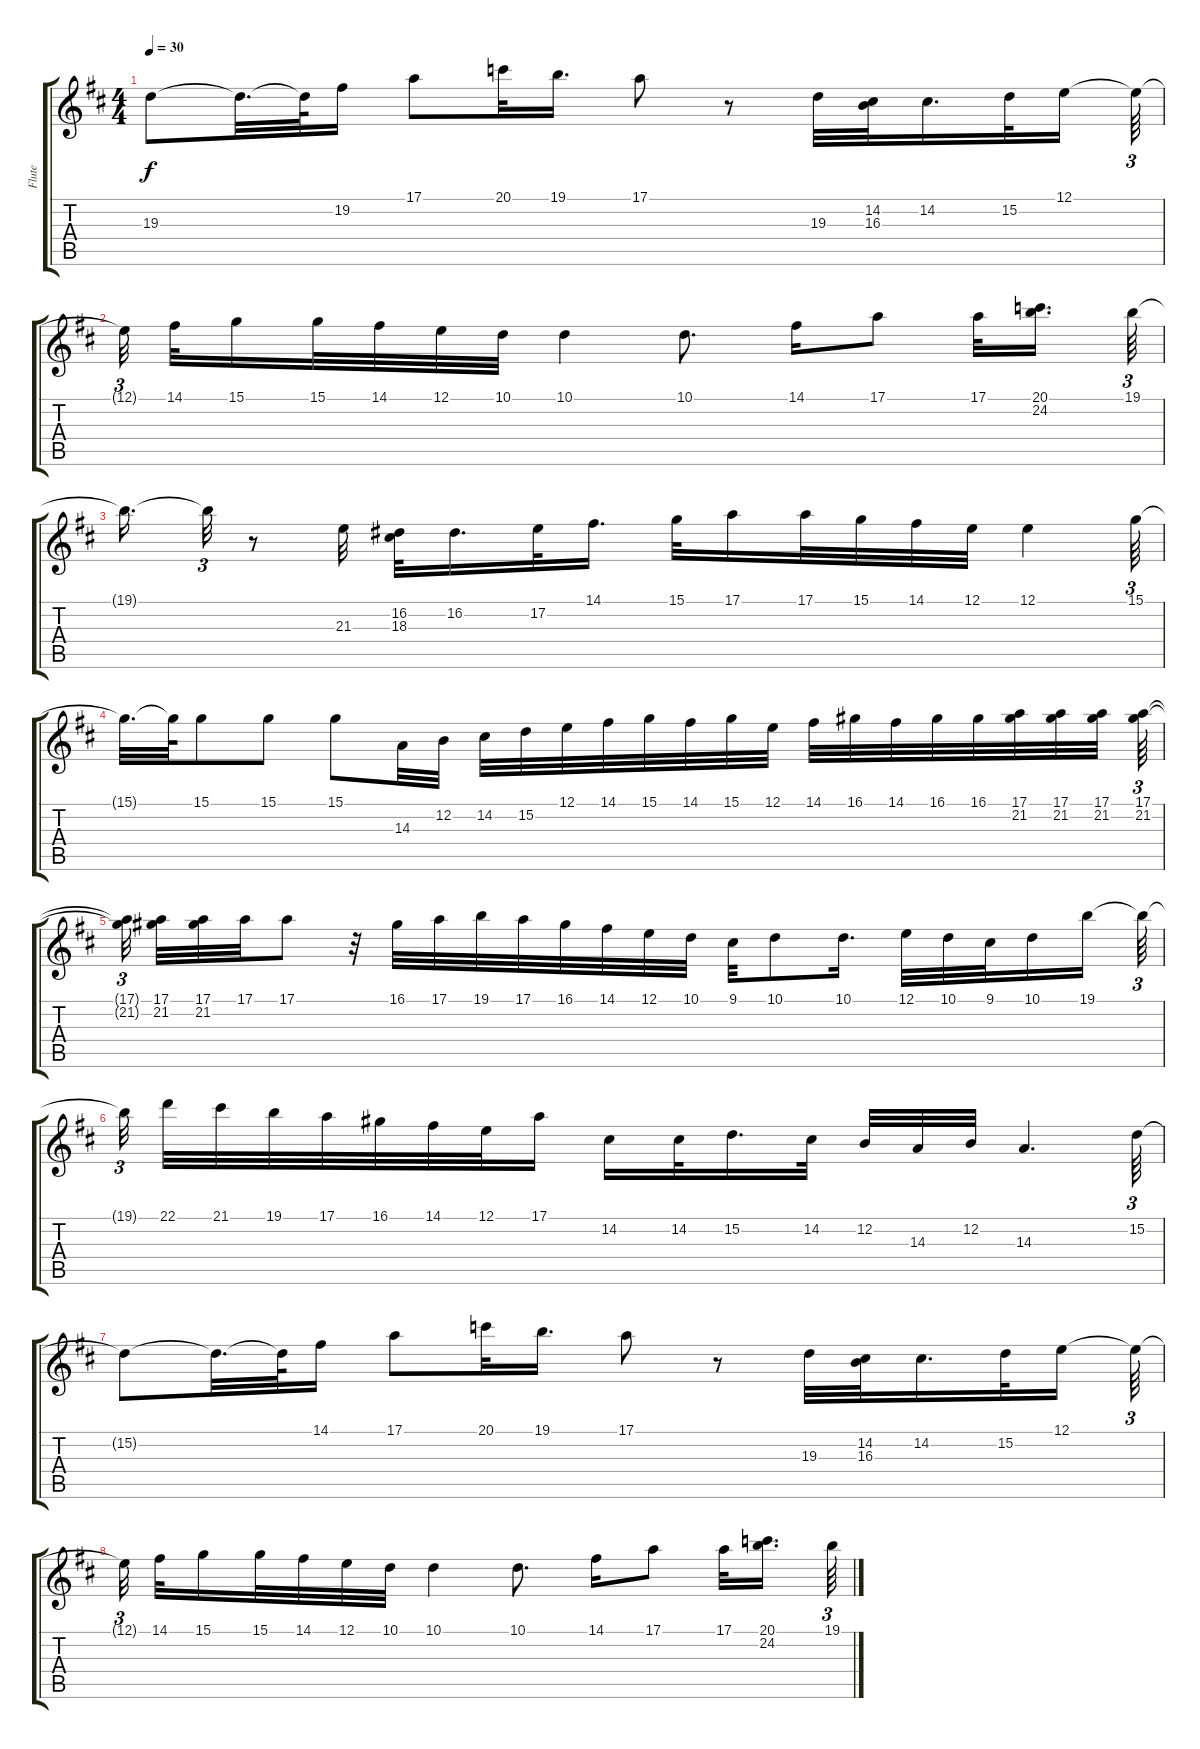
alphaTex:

\track ("Flute" "Flute") {instrument flute}
\staff {score tabs}
\tuning (E4 B3 G3 D3 A2 E2) {hide}
\ts (4 4)
\tempo 30
\clef g2
\ks bminor
19.3{t}.8{dy f} 19.3{t}.32{d} 19.3{t}.64 19.2.16 17.1.8 20.1.32 19.1.16{d} 17.1.8 r.8 19.3.32 (14.2 16.3).32 14.2.16{d} 15.2.32 12.1.16 12.1{t}.64{tu (3 2)} |
12.1{t}.32{tu (3 2) beam splitsecondary} 14.1.32 15.1.16 15.1.32 14.1.32 12.1.32 10.1.32 10.1.4 10.1.8{d} 14.1.16 17.1.8 17.1.32 (20.1 24.2).16{d beam splitsecondary} 19.1.64{tu (3 2)} |
19.1{t}.16{d} 19.1{t}.32{tu (3 2)} r.8 21.3.32 (16.2 18.3).32 16.2.16{d} 17.2.32 14.1.16{d} 15.1.32 17.1.16 17.1.32 15.1.32 14.1.32 12.1.32 12.1.4 15.1.64{tu (3 2)} |
15.1{t}.32{d} 15.1{t}.64 15.1.8 15.1.8 15.1.8 14.3.32 12.2.32 14.2.32 15.2.32 12.1.32 14.1.32 15.1.32 14.1.32 15.1.32 12.1.32 14.1.32 16.1.32 14.1.32 16.1.32 16.1.32 (17.1 21.2).32 (17.1 21.2).32 (17.1 21.2).32 (17.1 21.2).64{tu (3 2)} |
(17.1{t} 21.2{t}).32{tu (3 2) beam splitsecondary} (17.1 21.2).32 (17.1 21.2).32 17.1.32 17.1.8 r.32 16.1.32 17.1.32 19.1.32 17.1.32 16.1.32 14.1.32 12.1.32 10.1.32 9.1.32 10.1.8 10.1.16{d} 12.1.32 10.1.32 9.1.32 10.1.16 19.1.16{beam splitsecondary} 19.1{t}.64{tu (3 2)} |
19.1{t}.32{tu (3 2) beam splitsecondary} 22.1.32 21.1.32 19.1.32 17.1.32 16.1.32 14.1.32 12.1.32 17.1.16 14.2.16 14.2.32 15.2.16{d} 14.2.32 12.2.32 14.3.32 12.2.32 14.3.4{d} 15.2.64{tu (3 2)} |
15.2{t}.8 15.2{t}.32{d} 15.2{t}.64 14.1.16 17.1.8 20.1.32 19.1.16{d} 17.1.8 r.8 19.3.32 (14.2 16.3).32 14.2.16{d} 15.2.32 12.1.16 12.1{t}.64{tu (3 2)} |
12.1{t}.32{tu (3 2) beam splitsecondary} 14.1.32 15.1.16 15.1.32 14.1.32 12.1.32 10.1.32 10.1.4 10.1.8{d} 14.1.16 17.1.8 17.1.32 (20.1 24.2).16{d beam splitsecondary} 19.1.64{tu (3 2)}
